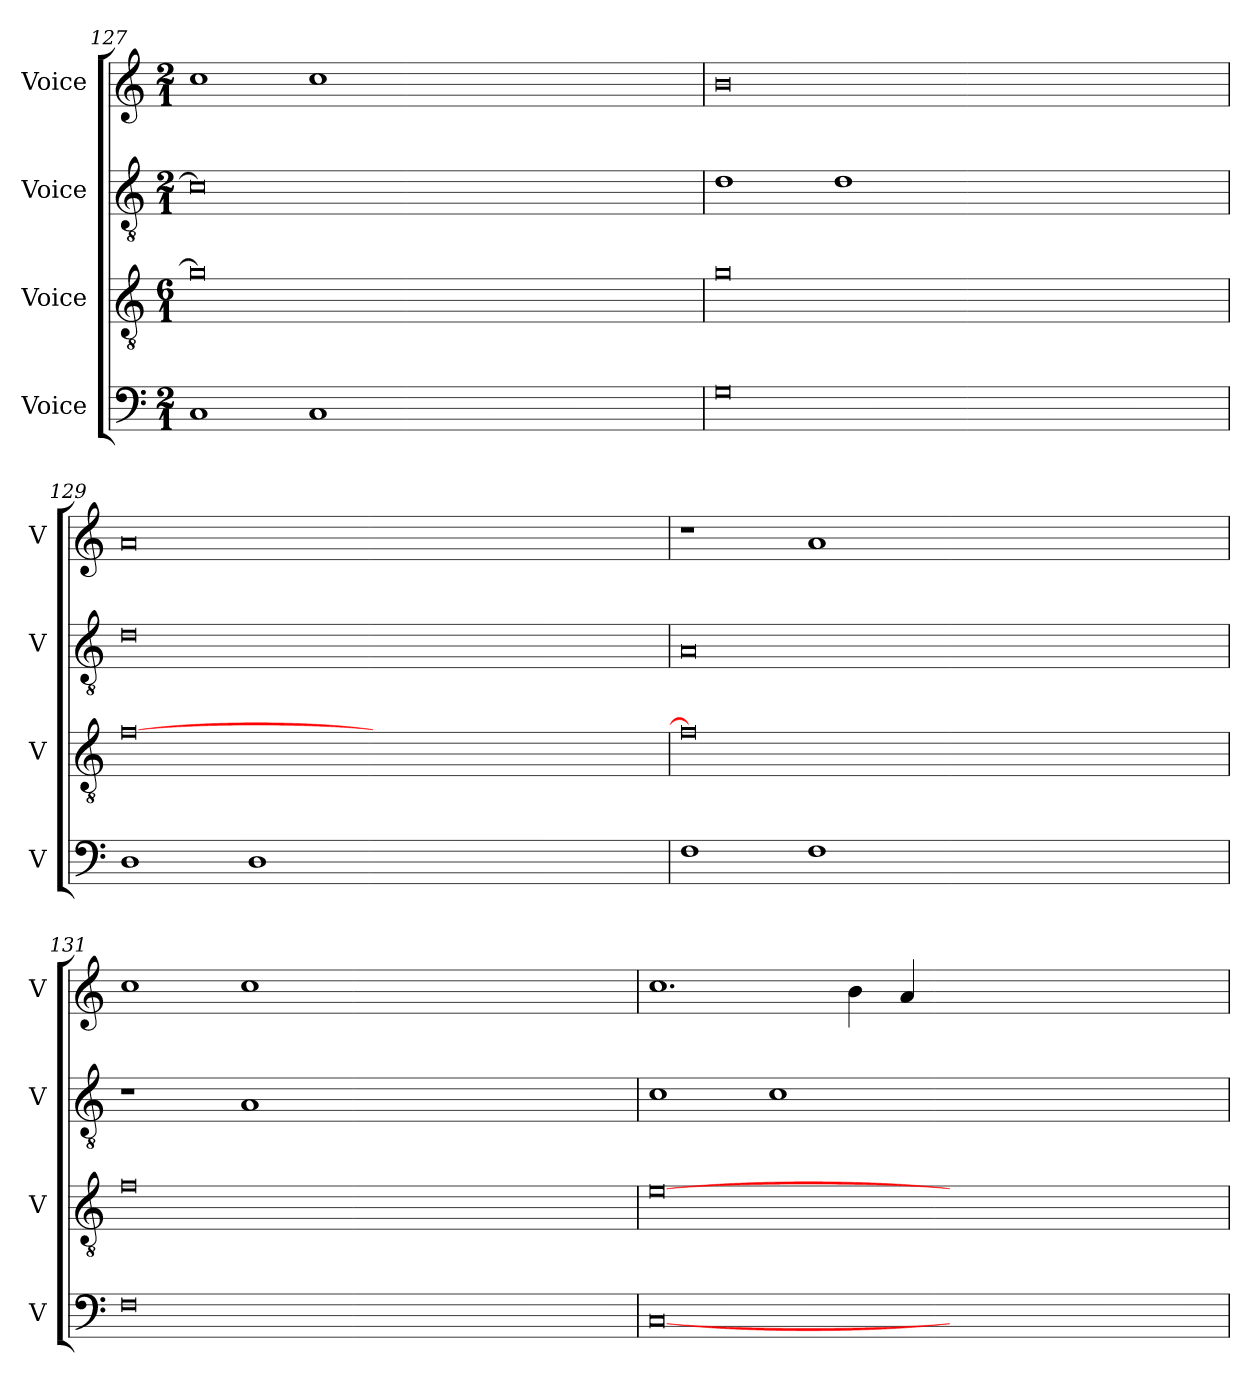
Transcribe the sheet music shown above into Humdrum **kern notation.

**kern	**kern	**kern	**kern
*part4	*part3	*part2	*part1
*staff4	*staff3	*staff2	*staff1
*I"Voice	*I"Voice	*I"Voice	*I"Voice
*I'V	*I'V	*I'V	*I'V
*clefF4	*clefGv2	*clefGv2	*clefG2
*k[]	*k[]	*k[]	*k[]
*M2/1	*M6/1	*M2/1	*M2/1
=127	=127	=127	=127
1C	0g]	0c]	1cc
1C	.	.	1cc
00ryy	00ryy	00ryy	00ryy
!!LO:LB:g=z
=128	=128	=128	=128
0G	0g	1d	0b
.	.	1d	.
00ryy	00ryy	00ryy	00ryy
=129	=129	=129	=129
1D	[0f	0d	0a
1D	.	.	.
00ryy	00ryy	00ryy	00ryy
!!LO:PB:g=z
=130	=130	=130	=130
1F	0f]	0A	1r
1F	.	.	1a
00ryy	00ryy	00ryy	00ryy
=131	=131	=131	=131
0F	0f	1r	1cc
.	.	1A	1cc
00ryy	00ryy	00ryy	00ryy
!!LO:LB:g=z
=132	=132	=132	=132
[0C	[0e	1c	1.cc
.	.	1c	.
.	.	.	4b\
.	.	.	4a/
00ryy	00ryy	00ryy	00ryy
=	=	=	=
*-	*-	*-	*-
